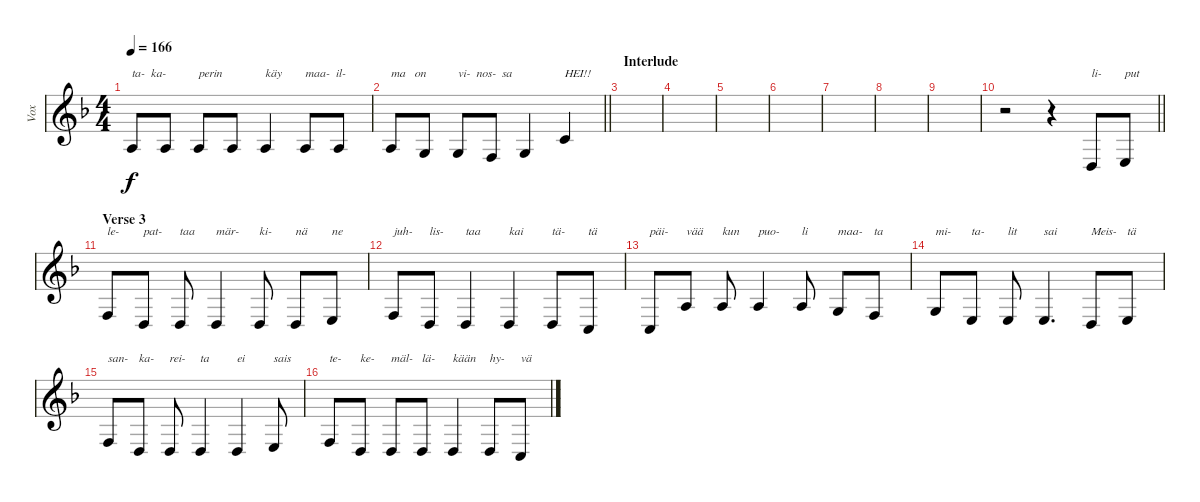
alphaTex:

\track ("Vox" "Vox") {instrument clarinet}
\staff {score}
\tuning (E4 B3 G3 D3 A2 E2) {hide}
\ts (4 4)
\tempo 166
\clef g2
\ks f
2.3.8{txt "ta-  ka-" dy f} 2.3.8 2.3.8{txt "perin"} 2.3.8 2.3.4{txt "käy"} 2.3.8{txt "maa-  il-"} 2.3.8 |
\barLineRight lightlight
2.3.8{txt "ma   on"} 0.3.8 0.3.8{txt "vi-  nos-  sa"} 3.4.8 0.3.4 1.2.4{txt "HEI!!"} |
\section ("" "Interlude")
|
|
|
|
|
|
|
\barLineRight lightlight
r.2 r.4 0.4.8{txt "li-"} 2.4.8{txt "put"} |
\section ("" "Verse 3")
3.4.8{txt "le-"} 0.4.8{txt "pat-"} 0.4.8{txt "taa"} 0.4.4{txt "mär-"} 0.4.8{txt "ki-"} 5.5.8{txt "nä"} 2.4.8{txt "ne"} |
3.4.8{txt "juh-"} 0.4.8{txt "lis-"} 0.4.4{txt "taa"} 0.4.4{txt "kai"} 0.4.8{txt "tä-"} 3.5.8{txt "tä"} |
3.5.8{txt "päi-"} 2.3.8{txt "vää"} 2.3.8{txt "kun"} 2.3.4{txt "puo-"} 2.3.8{txt "li"} 0.3.8{txt "maa-"} 3.4.8{txt "ta"} |
0.3.8{txt "mi-"} 2.4.8{txt "ta-"} 2.4.8{txt "lit"} 2.4.4{d txt "sai"} 0.4.8{txt "Meis-"} 2.4.8{txt "tä"} |
3.4.8{txt "san-"} 0.4.8{txt "ka-"} 0.4.8{txt "rei-"} 0.4.4{txt "ta"} 0.4.4{txt "ei"} 2.4.8{txt "sais"} |
3.4.8{txt "te-"} 0.4.8{txt "ke-"} 0.4.8{txt "mäl-"} 0.4.8{txt "lä-"} 5.5.4{txt "kään"} 0.4.8{txt "hy-"} 3.5.8{txt "vä"}
